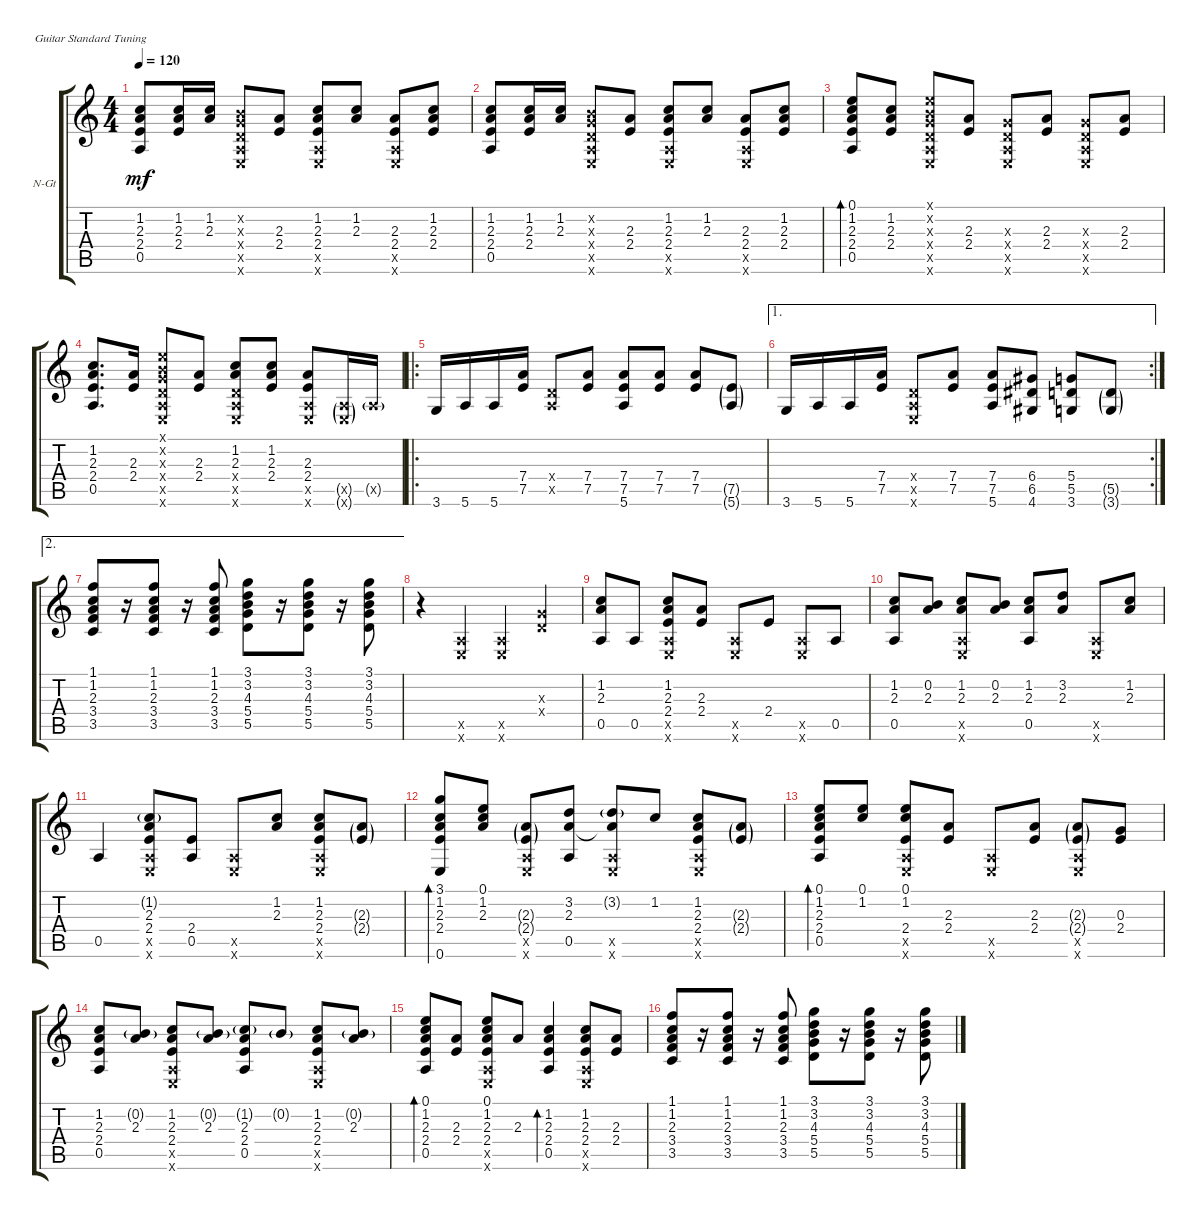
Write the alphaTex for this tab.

\defaultSystemsLayout 4
\bracketExtendMode groupsimilarinstruments
\firstSystemTrackNameOrientation horizontal
\otherSystemsTrackNameOrientation horizontal
\track ("Nylon Guitar" "N-Gt") {instrument acousticguitarnylon}
\staff {score tabs}
\tuning (E4 B3 G3 D3 A2 E2)
\ts (4 4)
\tempo 120
\clef g2
\ks c
(1.2 2.3 2.4 0.5).8{dy mf} (1.2 2.3 2.4).16 (1.2 2.3).16 (0.2{x} 0.3{x} 0.4{x} 0.5{x} 0.6{x}).8 (2.3 2.4).8 (2.3 2.4 1.2 0.5{x} 0.6{x}).8 (1.2 2.3).8 (2.3 2.4 0.5{x} 0.6{x}).8 (2.4 2.3 1.2).8 |
(1.2 2.3 2.4 0.5).8 (1.2 2.3 2.4).16 (1.2 2.3).16 (0.2{x} 0.3{x} 0.4{x} 0.5{x} 0.6{x}).8 (2.3 2.4).8 (2.3 2.4 1.2 0.5{x} 0.6{x}).8 (1.2 2.3).8 (2.3 2.4 0.5{x} 0.6{x}).8 (2.4 2.3 1.2).8 |
(0.1 1.2 2.3 2.4 0.5).8{bd 59} (1.2 2.3 2.4).8 (0.4{x} 0.3{x} 0.2{x} 0.1{x} 0.6{x} 0.5{x}).8 (2.3 2.4).8 (0.3{x} 0.4{x} 0.5{x} 0.6{x}).8 (2.3 2.4).8 (0.3{x} 0.4{x} 0.5{x} 0.6{x}).8 (2.3 2.4).8 |
(1.2 2.3 2.4 0.5).8{d} (2.3 2.4).16 (0.3{x} 0.2{x} 0.1{x} 0.4{x} 0.5{x} 0.6{x}).8 (2.3 2.4).8 (2.3 0.4{x} 0.5{x} 0.6{x} 1.2).8 (2.3 2.4 1.2).8 (2.3 2.4 0.5{x} 0.6{x}).8 (0.5{g x} 0.6{g x}).16 0.5{g x}.16 |
\ro
3.6.16 5.6.16 5.6.16 (7.5 7.4).16 (0.4{x} 0.5{x}).8 (7.4 7.5).8 (7.4 7.5 5.6).8 (7.5 7.4).8 (7.4 7.5).8 (7.5{g} 5.6{g}).8 |
\ae 1
\rc 2
3.6.16 5.6.16 5.6.16 (7.5 7.4).16 (0.4{x} 0.5{x} 0.6{x}).8 (7.4 7.5).8 (7.4 7.5 5.6).8 (4.6 6.5 6.4).8 (5.4 5.5 3.6).8 (3.6{g} 5.5{g}).8 |
\ae 2
(1.1 1.2 2.3 3.4 3.5).8 r.16 (1.1 1.2 2.3 3.4 3.5).8 r.16 (1.2 1.1 2.3 3.4 3.5).8 (3.1 3.2 5.4 4.3 5.5).8 r.16 (3.1 3.2 4.3 5.4 5.5).8 r.16 (3.2 3.1 4.3 5.4 5.5).8 |
r.4 (0.5{x} 0.6{x}).4 (0.5{x} 0.6{x}).4 (0.4{x} 0.3{x}).4 |
(2.3 1.2 0.5).8 0.5.8 (1.2 2.3 2.4 0.5{x} 0.6{x}).8 (2.3 2.4).8 (0.5{x} 0.6{x}).8 2.4.8 (0.5{x} 0.6{x}).8 0.5.8 |
(1.2 2.3 0.5).8 (2.3 0.2).8 (1.2 2.3 0.5{x} 0.6{x}).8 (2.3 0.2).8 (1.2 2.3 0.5).8 (2.3 3.2).8 (0.5{x} 0.6{x}).8 (2.3 1.2).8 |
0.5.4 (1.2{g} 2.3 2.4 0.5{x} 0.6{x}).8 (2.4 0.5).8 (0.5{x} 0.6{x}).8 (1.2 2.3).8 (1.2 2.3 2.4 0.5{x} 0.6{x}).8 (2.4{g} 2.3{g}).8 |
(3.1 1.2 2.3 2.4 0.6).8{bd 58} (2.3 0.1 1.2).8 (2.3{g} 2.4{g} 0.5{x} 0.6{x}).8 (2.3 3.2 0.5).8 (3.2{g} 2.3{t} 0.5{x} 0.6{x}).8 1.2.8 (1.2 2.3 2.4 0.5{x} 0.6{x}).8 (2.3{g} 2.4{g}).8 |
(1.2 2.3 2.4 0.5 0.1).8{bd 58} (1.2 0.1).8 (0.1 1.2 2.4 0.6{x} 0.5{x}).8 (2.3 2.4).8 (0.5{x} 0.6{x}).8 (2.4 2.3).8 (2.3{g} 2.4{g} 0.5{x} 0.6{x}).8 (2.4 0.3).8 |
(1.2 2.3 2.4 0.5).8 (2.3 0.2{g}).8 (1.2 2.3 2.4 0.5{x} 0.6{x}).8 (2.3 0.2{g}).8 (1.2{g} 2.3 2.4 0.5).8 0.2{g}.8 (1.2 2.4 2.3 0.5{x} 0.6{x}).8 (2.3 0.2{g}).8 |
(0.1 1.2 2.3 2.4 0.5).8{bd 58} (2.3 2.4).8 (2.4 2.3 1.2 0.1 0.5{x} 0.6{x}).8 2.3.8 (2.3 2.4 1.2 0.5).4{bd 58} (1.2 2.3 2.4 0.5{x} 0.6{x}).8 (2.3 2.4).8 |
(1.1 1.2 2.3 3.4 3.5).8 r.16 (1.1 1.2 2.3 3.4 3.5).8 r.16 (1.1 1.2 2.3 3.4 3.5).8 (3.1 3.2 4.3 5.4 5.5).8 r.16 (5.5 5.4 4.3 3.2 3.1).8 r.16 (3.1 3.2 4.3 5.4 5.5).8
